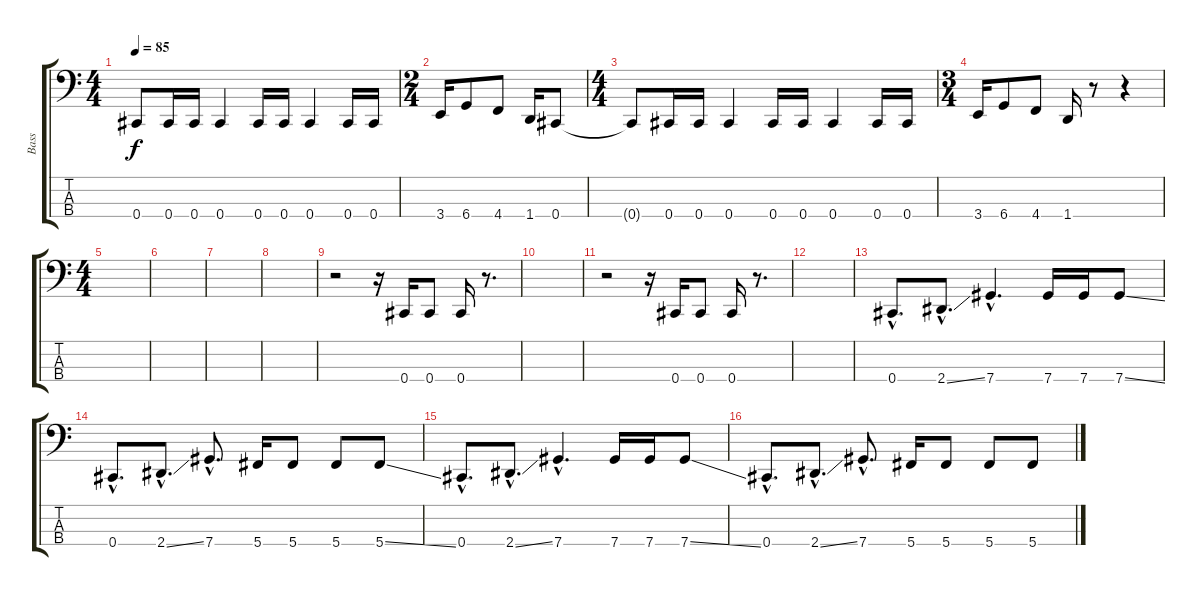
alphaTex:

\track ("Bass" "Bass") {instrument electricbasspick}
\staff {score tabs}
\tuning (Ab2 Db2 Ab1 Db1) {hide}
\ts (4 4)
\tempo 85
\clef f4
\ks c
0.4{t}.8{dy f} 0.4.16 0.4.16 0.4.4 0.4.16 0.4.16 0.4.4 0.4.16 0.4.16 |
\ts (2 4)
3.4.16 6.4.8 4.4.8 1.4.16 0.4.8 |
\ts (4 4)
0.4{t}.8 0.4.16 0.4.16 0.4.4 0.4.16 0.4.16 0.4.4 0.4.16 0.4.16 |
\ts (3 4)
3.4.16 6.4.8 4.4.8 1.4.16 r.8 r.4 |
\ts (4 4)
|
|
|
|
r.2 r.16 0.4.16 0.4.8 0.4.16 r.8{d} |
|
r.2 r.16 0.4.16 0.4.8 0.4.16 r.8{d} |
|
0.4{hac}.8{d} 2.4{ss hac}.8{d} 7.4{hac}.4{d} 7.4.16 7.4.16 7.4{ss}.8 |
0.4{hac}.8{d} 2.4{ss hac}.8{d} 7.4{hac}.8{d} 5.4.16 5.4.8 5.4.8 5.4{ss}.8 |
0.4{hac}.8{d} 2.4{ss hac}.8{d} 7.4{hac}.4{d} 7.4.16 7.4.16 7.4{ss}.8 |
0.4{hac}.8{d} 2.4{ss hac}.8{d} 7.4{hac}.8{d} 5.4.16 5.4.8 5.4.8 5.4{ss}.8
